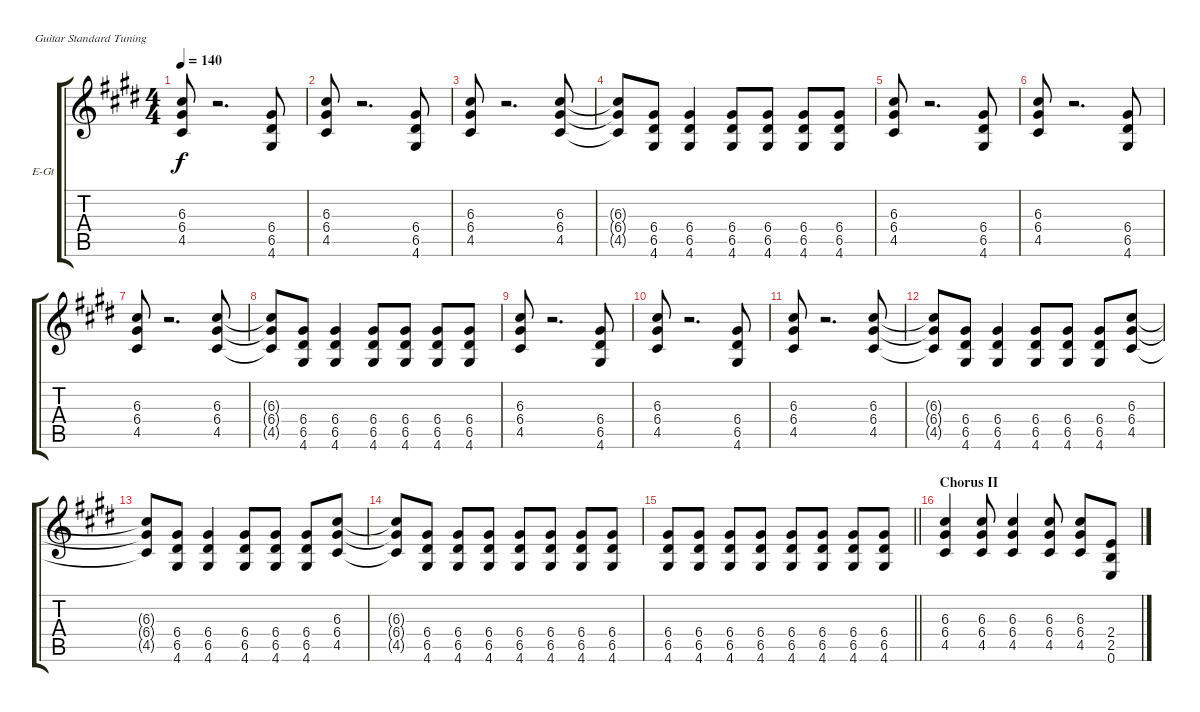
\bracketExtendMode groupsimilarinstruments
\firstSystemTrackNameOrientation horizontal
\otherSystemsTrackNameOrientation horizontal
\track ("Lead Guitar" "E-Gt") {instrument overdrivenguitar}
\staff {score tabs}
\tuning (E4 B3 G3 D3 A2 E2)
\ts (4 4)
\tempo 140
\clef g2
\ks e
(6.3 6.4 4.5).8{dy f} r.2{d} (6.4 6.5 4.6).8 |
(6.3 6.4 4.5).8 r.2{d} (6.4 6.5 4.6).8 |
(6.3 6.4 4.5).8 r.2{d} (6.3 6.4 4.5).8 |
(6.3{t} 6.4{t} 4.5{t}).8 (6.4 6.5 4.6).8 (6.4 6.5 4.6).4 (6.4 6.5 4.6).8 (6.4 6.5 4.6).8 (6.4 6.5 4.6).8 (6.4 6.5 4.6).8 |
(6.3 6.4 4.5).8 r.2{d} (6.4 6.5 4.6).8 |
(6.3 6.4 4.5).8 r.2{d} (6.4 6.5 4.6).8 |
(6.3 6.4 4.5).8 r.2{d} (6.3 6.4 4.5).8 |
(6.3{t} 6.4{t} 4.5{t}).8 (6.4 6.5 4.6).8 (6.4 6.5 4.6).4 (6.4 6.5 4.6).8 (6.4 6.5 4.6).8 (6.4 6.5 4.6).8 (6.4 6.5 4.6).8 |
(6.3 6.4 4.5).8 r.2{d} (6.4 6.5 4.6).8 |
(6.3 6.4 4.5).8 r.2{d} (6.4 6.5 4.6).8 |
(6.3 6.4 4.5).8 r.2{d} (6.3 6.4 4.5).8 |
(6.3{t} 6.4{t} 4.5{t}).8 (6.4 6.5 4.6).8 (6.4 6.5 4.6).4 (6.4 6.5 4.6).8 (6.4 6.5 4.6).8 (6.4 6.5 4.6).8 (6.3 6.4 4.5).8 |
(6.3{t} 6.4{t} 4.5{t}).8 (6.4 6.5 4.6).8 (6.4 6.5 4.6).4 (6.4 6.5 4.6).8 (6.4 6.5 4.6).8 (6.4 6.5 4.6).8 (6.3 6.4 4.5).8 |
(6.3{t} 6.4{t} 4.5{t}).8 (6.4 6.5 4.6).8 (6.4 6.5 4.6).8 (6.4 6.5 4.6).8 (6.4 6.5 4.6).8 (6.4 6.5 4.6).8 (6.4 6.5 4.6).8 (6.4 6.5 4.6).8 |
\barLineRight lightlight
(6.4 6.5 4.6).8 (6.4 6.5 4.6).8 (6.4 6.5 4.6).8 (6.4 6.5 4.6).8 (6.4 6.5 4.6).8 (6.4 6.5 4.6).8 (6.4 6.5 4.6).8 (6.4 6.5 4.6).8 |
\section ("" "Chorus II")
(6.3 6.4 4.5).4 (6.3 6.4 4.5).8 (6.3 6.4 4.5).4 (6.3 6.4 4.5).8 (6.3 6.4 4.5).8 (2.4 2.5 0.6).8
